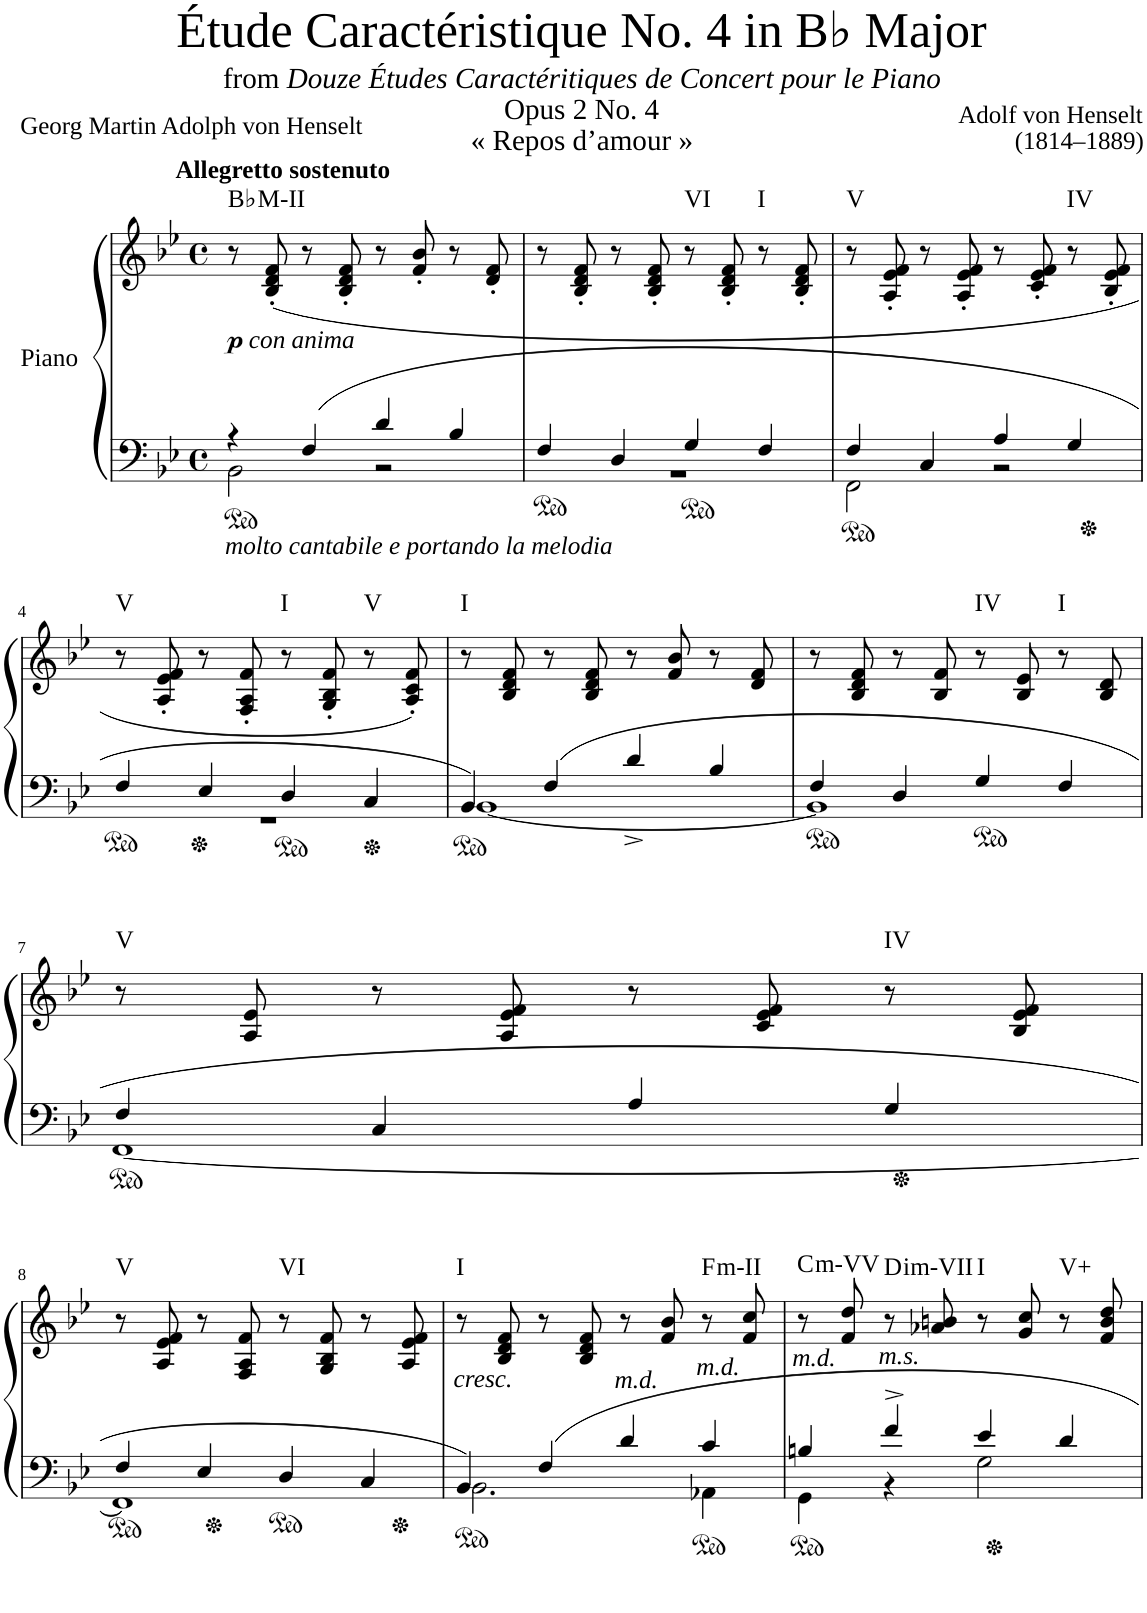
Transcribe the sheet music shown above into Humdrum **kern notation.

**kern	**kern	**harte
*part1	*part1	*part1
*staff2	*staff1	*
*I"Piano	*	*
*I'Pno	*	*
*clefF4	*clefG2	*
*k[b-e-]	*k[b-e-]	*
*M4/4	*M4/4	*
*met(c)	*met(c)	*
=1	=1	=1
*^	*	*
!	!	!LO:TX:a:B:t=Allegretto sostenuto	!
!	!	!LO:TX:b:t=con anima	!
!LO:TX:b:i:t=molto cantabile e portando la melodia	!	!	!LO:H:kt=M
4r	2BB-^\	8r	Bb:maj
.	.	(8B-/' 8d/' 8f/'	.
4F^/	.	8r	.
.	.	8B-/' 8d/' 8f/'	.
4d^/	2r	8r	.
.	.	8f/' 8b-/'	.
4B-^/	.	8r	.
.	.	8d/' 8f/'	.
=2	=2	=2	=2
4F^/	1r	8r	.
.	.	8B-/' 8d/' 8f/'	.
4D^/	.	8r	.
.	.	8B-/' 8d/' 8f/'	.
!	!	!	!LO:H:kt=VI
4G^/	.	8r	N
.	.	8B-/' 8d/' 8f/'	.
!	!	!	!LO:H:kt=I
4F^/	.	8r	N
.	.	8B-/' 8d/' 8f/'	.
=3	=3	=3	=3
!	!	!	!LO:H:kt=V
4F^/	2FF^\	8r	N
.	.	8A/' 8e-/' 8f/'	.
4C^/	.	8r	.
.	.	8A/' 8e-/' 8f/'	.
4A^/	2r	8r	.
.	.	8c/' 8e-/' 8f/'	.
!	!	!	!LO:H:kt=IV
4G^/	.	8r	N
.	.	8B-/' 8e-/' 8f/'	.
!!LO:LB:g=z
=4	=4	=4	=4
!	!	!	!LO:H:kt=V
4F^/	1r	8r	N
.	.	8A/' 8e-/' 8f/'	.
4E-^/	.	8r	.
.	.	8F/' 8A/' 8f/'	.
!	!	!	!LO:H:kt=I
4D^/	.	8r	N
.	.	8G/' 8B-/' 8f/'	.
!	!	!	!LO:H:kt=V
4C^/	.	8r	N
.	.	8A/' 8c/' 8f/')	.
=5	=5	=5	=5
!	!	!	!LO:H:kt=I
4BB-/	[1BB-^	8r	N
.	.	8B-/ 8d/ 8f/	.
4F^/	.	8r	.
.	.	8B-/ 8d/ 8f/	.
4d^</	.	8r	.
.	.	8f/ 8b-/	.
4B-^/	.	8r	.
.	.	8d/ 8f/	.
=6	=6	=6	=6
4F^/	1BB-]	8r	.
.	.	8B-/ 8d/ 8f/	.
4D^/	.	8r	.
.	.	8B-/ 8f/	.
!	!	!	!LO:H:kt=IV
4G^/	.	8r	N
.	.	8B-/ 8e-/	.
!	!	!	!LO:H:kt=I
4F^/	.	8r	N
.	.	8B-/ 8d/	.
!!LO:LB:g=z
=7	=7	=7	=7
!	!	!	!LO:H:kt=V
4F^/	[1FF^	8r	N
.	.	8A/ 8e-/	.
4C^/	.	8r	.
.	.	8A/ 8e-/ 8f/	.
4A^/	.	8r	.
.	.	8c/ 8e-/ 8f/	.
!	!	!	!LO:H:kt=IV
4G^/	.	8r	N
.	.	8B-/ 8e-/ 8f/	.
!!LO:LB:g=z
=8	=8	=8	=8
!	!	!	!LO:H:kt=V
4F^/	1FF]	8r	N
.	.	8A/ 8e-/ 8f/	.
4E-^/	.	8r	.
.	.	8F/ 8A/ 8f/	.
!	!	!	!LO:H:kt=VI
4D^/	.	8r	N
.	.	8G/ 8B-/ 8f/	.
4C^/	.	8r	.
.	.	8A/ 8e-/ 8f/	.
=9	=9	=9	=9
!	!	!LO:TX:b:i:t=cresc.	!LO:H:kt=I
4BB-/	2.BB-^\	8r	N
.	.	8B-/ 8d/ 8f/	.
4F^/	.	8r	.
.	.	8B-/ 8d/ 8f/	.
!LO:TX:a:i:t=m.d.	!	!	!
4d^/	.	8r	.
.	.	8f/ 8b-/	.
!LO:TX:a:i:t=m.d.	!	!	!LO:H:kt=m
4c^/	4AA-X^\	8r	F:min
.	.	8f/ 8cc/	.
=10	=10	=10	=10
!LO:TX:a:i:t=m.d.	!	!	!LO:H:kt=m
4Bn^/	4GG^\	8r	C:min
.	.	8f/ 8dd/	.
!LO:TX:a:i:t=m.s.	!	!	!
4f^/	4r	8r	D:maj
.	.	8a-X/ 8bn/	.
!	!	!	!LO:H:kt=I
4e-^/	2G^\	8r	N
.	.	8g/ 8cc/	.
!	!	!	!LO:H:kt=V+
4d^/	.	8r	N
.	.	8f/ 8b/ 8dd/	.
*v	*v	*	*
=	=	=
*-	*-	*-
